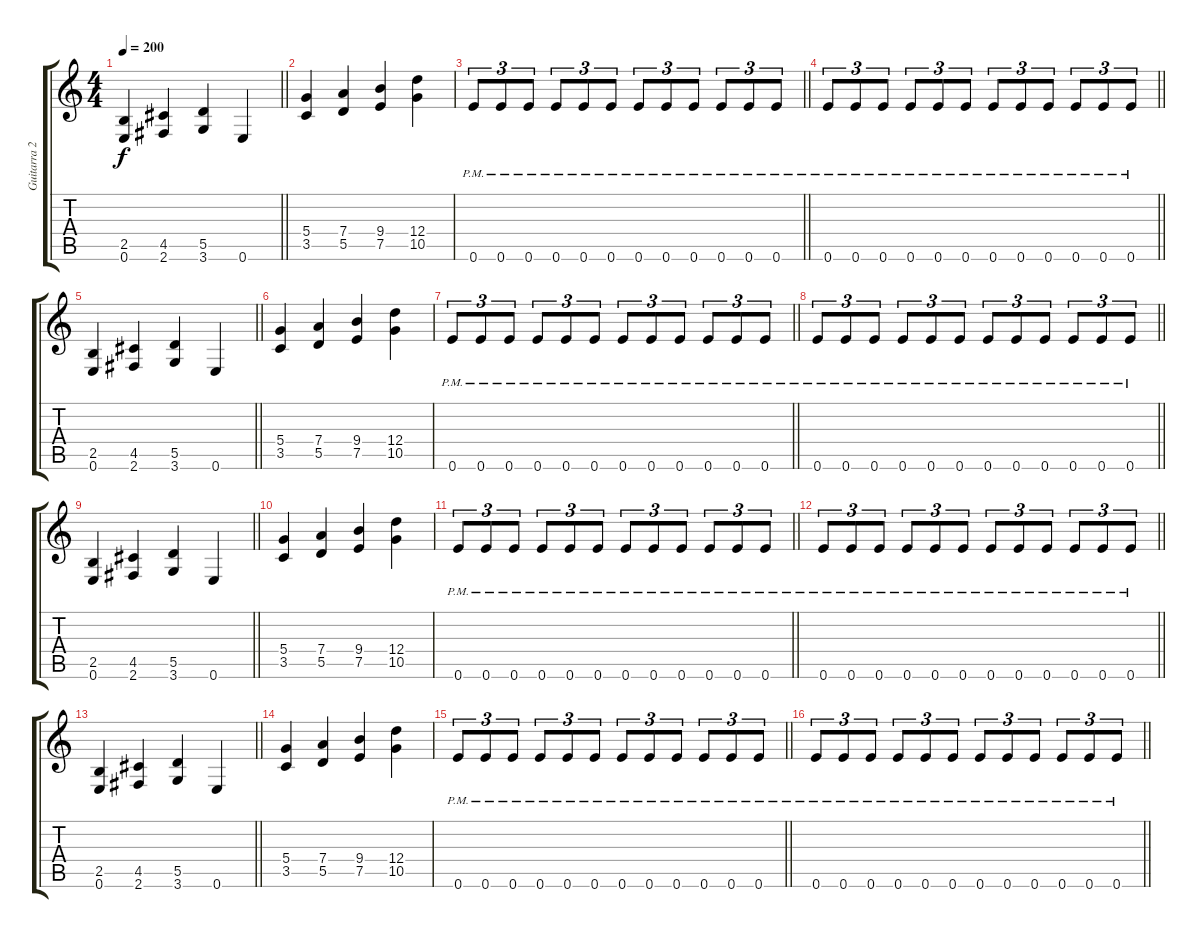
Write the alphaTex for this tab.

\track ("Guitarra 2" "Guitarra 2") {instrument overdrivenguitar}
\staff {score tabs}
\tuning (E4 B3 G3 D3 A2 E2) {hide}
\ts (4 4)
\tempo 200
\clef g2
\barLineRight lightlight
\ks c
(2.5 0.6).4{dy f} (4.5 2.6).4 (5.5 3.6).4 0.6.4 |
(5.4 3.5).4 (7.4 5.5).4 (9.4 7.5).4 (12.4 10.5).4 |
\barLineRight lightlight
0.6{pm}.8{tu (3 2) ot 8vb} 0.6{pm}.8{tu (3 2) ot 8vb} 0.6{pm}.8{tu (3 2) ot 8vb} 0.6{pm}.8{tu (3 2) ot 8vb} 0.6{pm}.8{tu (3 2) ot 8vb} 0.6{pm}.8{tu (3 2) ot 8vb} 0.6{pm}.8{tu (3 2) ot 8vb} 0.6{pm}.8{tu (3 2) ot 8vb} 0.6{pm}.8{tu (3 2) ot 8vb} 0.6{pm}.8{tu (3 2) ot 8vb} 0.6{pm}.8{tu (3 2) ot 8vb} 0.6{pm}.8{tu (3 2) ot 8vb} |
\barLineRight lightlight
0.6{pm}.8{tu (3 2) ot 8vb} 0.6{pm}.8{tu (3 2) ot 8vb} 0.6{pm}.8{tu (3 2) ot 8vb} 0.6{pm}.8{tu (3 2) ot 8vb} 0.6{pm}.8{tu (3 2) ot 8vb} 0.6{pm}.8{tu (3 2) ot 8vb} 0.6{pm}.8{tu (3 2) ot 8vb} 0.6{pm}.8{tu (3 2) ot 8vb} 0.6{pm}.8{tu (3 2) ot 8vb} 0.6{pm}.8{tu (3 2) ot 8vb} 0.6{pm}.8{tu (3 2) ot 8vb} 0.6{pm}.8{tu (3 2) ot 8vb} |
\barLineRight lightlight
(2.5 0.6).4 (4.5 2.6).4 (5.5 3.6).4 0.6.4 |
(5.4 3.5).4 (7.4 5.5).4 (9.4 7.5).4 (12.4 10.5).4 |
\barLineRight lightlight
0.6{pm}.8{tu (3 2) ot 8vb} 0.6{pm}.8{tu (3 2) ot 8vb} 0.6{pm}.8{tu (3 2) ot 8vb} 0.6{pm}.8{tu (3 2) ot 8vb} 0.6{pm}.8{tu (3 2) ot 8vb} 0.6{pm}.8{tu (3 2) ot 8vb} 0.6{pm}.8{tu (3 2) ot 8vb} 0.6{pm}.8{tu (3 2) ot 8vb} 0.6{pm}.8{tu (3 2) ot 8vb} 0.6{pm}.8{tu (3 2) ot 8vb} 0.6{pm}.8{tu (3 2) ot 8vb} 0.6{pm}.8{tu (3 2) ot 8vb} |
\barLineRight lightlight
0.6{pm}.8{tu (3 2) ot 8vb} 0.6{pm}.8{tu (3 2) ot 8vb} 0.6{pm}.8{tu (3 2) ot 8vb} 0.6{pm}.8{tu (3 2) ot 8vb} 0.6{pm}.8{tu (3 2) ot 8vb} 0.6{pm}.8{tu (3 2) ot 8vb} 0.6{pm}.8{tu (3 2) ot 8vb} 0.6{pm}.8{tu (3 2) ot 8vb} 0.6{pm}.8{tu (3 2) ot 8vb} 0.6{pm}.8{tu (3 2) ot 8vb} 0.6{pm}.8{tu (3 2) ot 8vb} 0.6{pm}.8{tu (3 2) ot 8vb} |
\barLineRight lightlight
(2.5 0.6).4 (4.5 2.6).4 (5.5 3.6).4 0.6.4 |
(5.4 3.5).4 (7.4 5.5).4 (9.4 7.5).4 (12.4 10.5).4 |
\barLineRight lightlight
0.6{pm}.8{tu (3 2) ot 8vb} 0.6{pm}.8{tu (3 2) ot 8vb} 0.6{pm}.8{tu (3 2) ot 8vb} 0.6{pm}.8{tu (3 2) ot 8vb} 0.6{pm}.8{tu (3 2) ot 8vb} 0.6{pm}.8{tu (3 2) ot 8vb} 0.6{pm}.8{tu (3 2) ot 8vb} 0.6{pm}.8{tu (3 2) ot 8vb} 0.6{pm}.8{tu (3 2) ot 8vb} 0.6{pm}.8{tu (3 2) ot 8vb} 0.6{pm}.8{tu (3 2) ot 8vb} 0.6{pm}.8{tu (3 2) ot 8vb} |
\barLineRight lightlight
0.6{pm}.8{tu (3 2) ot 8vb} 0.6{pm}.8{tu (3 2) ot 8vb} 0.6{pm}.8{tu (3 2) ot 8vb} 0.6{pm}.8{tu (3 2) ot 8vb} 0.6{pm}.8{tu (3 2) ot 8vb} 0.6{pm}.8{tu (3 2) ot 8vb} 0.6{pm}.8{tu (3 2) ot 8vb} 0.6{pm}.8{tu (3 2) ot 8vb} 0.6{pm}.8{tu (3 2) ot 8vb} 0.6{pm}.8{tu (3 2) ot 8vb} 0.6{pm}.8{tu (3 2) ot 8vb} 0.6{pm}.8{tu (3 2) ot 8vb} |
\barLineRight lightlight
(2.5 0.6).4 (4.5 2.6).4 (5.5 3.6).4 0.6.4 |
(5.4 3.5).4 (7.4 5.5).4 (9.4 7.5).4 (12.4 10.5).4 |
\barLineRight lightlight
0.6{pm}.8{tu (3 2) ot 8vb} 0.6{pm}.8{tu (3 2) ot 8vb} 0.6{pm}.8{tu (3 2) ot 8vb} 0.6{pm}.8{tu (3 2) ot 8vb} 0.6{pm}.8{tu (3 2) ot 8vb} 0.6{pm}.8{tu (3 2) ot 8vb} 0.6{pm}.8{tu (3 2) ot 8vb} 0.6{pm}.8{tu (3 2) ot 8vb} 0.6{pm}.8{tu (3 2) ot 8vb} 0.6{pm}.8{tu (3 2) ot 8vb} 0.6{pm}.8{tu (3 2) ot 8vb} 0.6{pm}.8{tu (3 2) ot 8vb} |
\barLineRight lightlight
0.6{pm}.8{tu (3 2) ot 8vb} 0.6{pm}.8{tu (3 2) ot 8vb} 0.6{pm}.8{tu (3 2) ot 8vb} 0.6{pm}.8{tu (3 2) ot 8vb} 0.6{pm}.8{tu (3 2) ot 8vb} 0.6{pm}.8{tu (3 2) ot 8vb} 0.6{pm}.8{tu (3 2) ot 8vb} 0.6{pm}.8{tu (3 2) ot 8vb} 0.6{pm}.8{tu (3 2) ot 8vb} 0.6{pm}.8{tu (3 2) ot 8vb} 0.6{pm}.8{tu (3 2) ot 8vb} 0.6{pm}.8{tu (3 2) ot 8vb}
